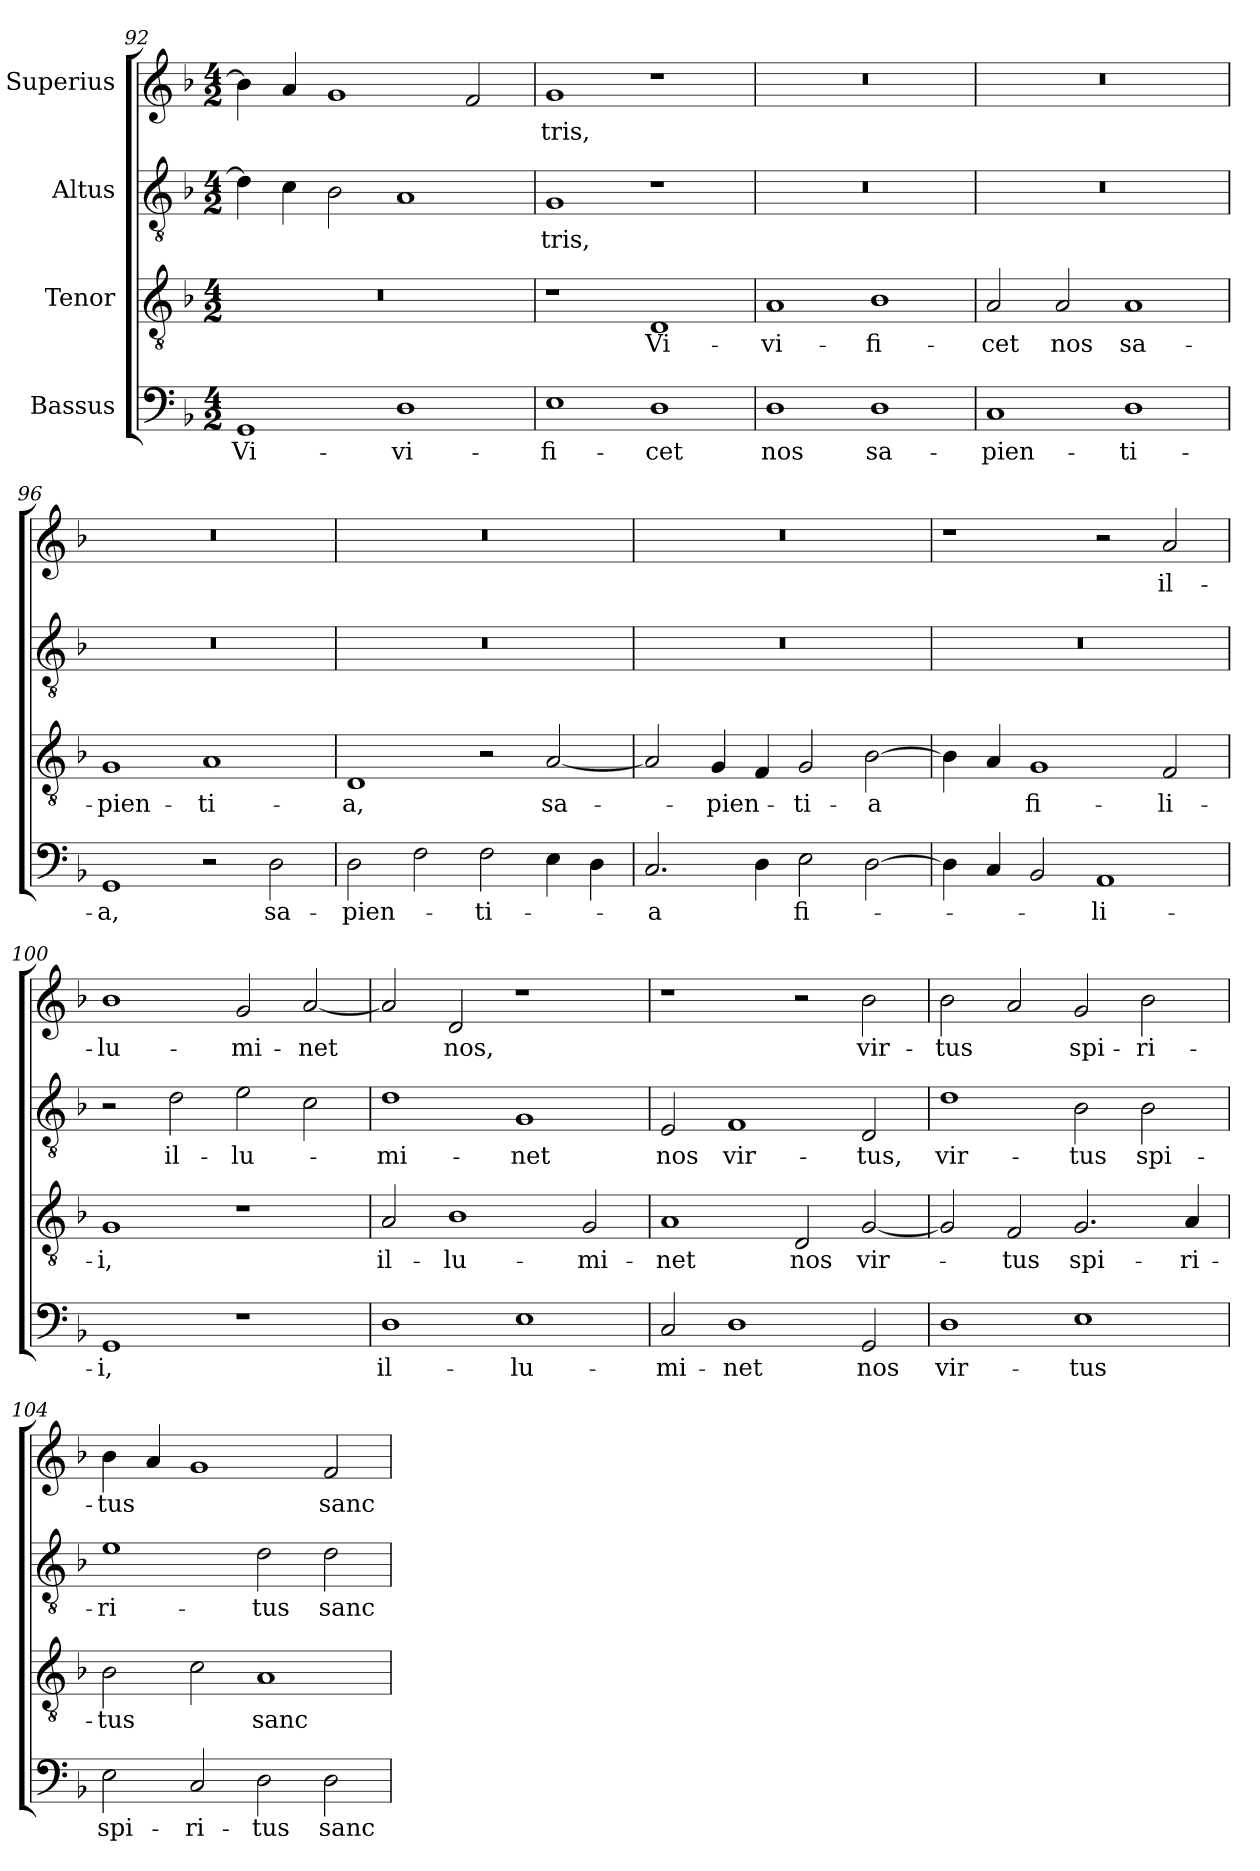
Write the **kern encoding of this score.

**kern	**text	**kern	**text	**kern	**text	**kern	**text
*part4	*part4	*part3	*part3	*part2	*part2	*part1	*part1
*staff4	*staff4	*staff3	*staff3	*staff2	*staff2	*staff1	*staff1
*I"Bassus	*	*I"Tenor	*	*I"Altus	*	*I"Superius	*
*clefF4	*	*clefGv2	*	*clefGv2	*	*clefG2	*
*k[b-]	*	*k[b-]	*	*k[b-]	*	*k[b-]	*
*M4/2	*	*M4/2	*	*M4/2	*	*M4/2	*
=92	=92	=92	=92	=92	=92	=92	=92
!	!LO:LY:b	!	!	!	!	!	!
1GG	Vi-	0r	.	4d\]	.	4b-\]	.
.	.	.	.	4c\	.	4a/	.
.	.	.	.	2B-\	.	1g	.
!	!LO:LY:b	!	!	!	!	!	!
1D	-vi-	.	.	1A	.	.	.
.	.	.	.	.	.	2f/	.
=93	=93	=93	=93	=93	=93	=93	=93
!	!LO:LY:b	!	!	!	!LO:LY:b	!	!LO:LY:b
1E	-fi-	1r	.	1G	-tris,	1g	-tris,
!	!LO:LY:b	!	!LO:LY:b	!	!	!	!
1D	-cet	1D	Vi-	1r	.	1r	.
=94	=94	=94	=94	=94	=94	=94	=94
!	!LO:LY:b	!	!LO:LY:b	!	!	!	!
1D	nos	1A	-vi-	0r	.	0r	.
!	!LO:LY:b	!	!LO:LY:b	!	!	!	!
1D	-sa-	1B-	-fi-	.	.	.	.
=95	=95	=95	=95	=95	=95	=95	=95
!	!LO:LY:b	!	!LO:LY:b	!	!	!	!
1C	-pien-	2A/	-cet	0r	.	0r	.
!	!	!	!LO:LY:b	!	!	!	!
.	.	2A/	nos	.	.	.	.
!	!LO:LY:b	!	!LO:LY:b	!	!	!	!
1D	-ti-	1A	-sa-	.	.	.	.
=96	=96	=96	=96	=96	=96	=96	=96
!	!LO:LY:b	!	!LO:LY:b	!	!	!	!
1GG	-a,	1G	-pien-	0r	.	0r	.
!	!	!	!LO:LY:b	!	!	!	!
2r	.	1A	-ti-	.	.	.	.
!	!LO:LY:b	!	!	!	!	!	!
2D\	sa-	.	.	.	.	.	.
!!LO:LB:g=z
=97	=97	=97	=97	=97	=97	=97	=97
!	!LO:LY:b	!	!LO:LY:b	!	!	!	!
2D\	-pien-	1D	-a,	0r	.	0r	.
2F\	.	.	.	.	.	.	.
!	!LO:LY:b	!	!	!	!	!	!
2F\	-ti-	2r	.	.	.	.	.
!	!	!	!LO:LY:b	!	!	!	!
4E\	.	[2A	sa-	.	.	.	.
4D\	.	.	.	.	.	.	.
=98	=98	=98	=98	=98	=98	=98	=98
!	!LO:LY:b	!	!	!	!	!	!
2.C/	-a	2A/]	.	0r	.	0r	.
!	!	!	!LO:LY:b	!	!	!	!
.	.	4G/	-pien-	.	.	.	.
4D\	.	4F/	.	.	.	.	.
!	!LO:LY:b	!	!LO:LY:b	!	!	!	!
2E\	fi-	2G/	-ti-	.	.	.	.
!	!	!	!LO:LY:b	!	!	!	!
[2D\	.	[2B-\	-a	.	.	.	.
=99	=99	=99	=99	=99	=99	=99	=99
4D\]	.	4B-\]	.	0r	.	1r	.
4C/	.	4A/	.	.	.	.	.
!	!	!	!LO:LY:b	!	!	!	!
2BB-/	.	1G	fi-	.	.	.	.
!	!LO:LY:b	!	!	!	!	!	!
1AA	-li-	.	.	.	.	2r	.
!	!	!	!LO:LY:b	!	!	!	!LO:LY:b
.	.	2F/	-li-	.	.	2a/	il-
=100	=100	=100	=100	=100	=100	=100	=100
!	!LO:LY:b	!	!LO:LY:b	!	!	!	!LO:LY:b
1GG	-i,	1G	-i,	2r	.	1b-	-lu-
!	!	!	!	!	!LO:LY:b	!	!
.	.	.	.	2d\	il-	.	.
!	!	!	!	!	!LO:LY:b	!	!LO:LY:b
1r	.	1r	.	2e\	-lu-	2g/	-mi-
!	!	!	!	!	!	!	!LO:LY:b
.	.	.	.	2c\	.	[2a	-net
=101	=101	=101	=101	=101	=101	=101	=101
!	!LO:LY:b	!	!LO:LY:b	!	!LO:LY:b	!	!
1D	il-	2A/	il-	1d	-mi-	2a/]	.
!	!	!	!LO:LY:b	!	!	!	!LO:LY:b
.	.	1B-	-lu-	.	.	2d/	nos,
!	!LO:LY:b	!	!	!	!LO:LY:b	!	!
1E	-lu-	.	.	1G	-net	1r	.
!	!	!	!LO:LY:b	!	!	!	!
.	.	2G/	-mi-	.	.	.	.
!!LO:PB:g=z
=102	=102	=102	=102	=102	=102	=102	=102
!	!LO:LY:b	!	!LO:LY:b	!	!LO:LY:b	!	!
2C/	-mi-	1A	-net	2E/	nos	1r	.
!	!LO:LY:b	!	!	!	!LO:LY:b	!	!
1D	-net	.	.	1F	vir-	.	.
!	!	!	!LO:LY:b	!	!	!	!
.	.	2D/	nos	.	.	2r	.
!	!LO:LY:b	!	!LO:LY:b	!	!LO:LY:b	!	!LO:LY:b
2GG/	nos	[2G	vir-	2D/	tus,	2b-\	vir-
=103	=103	=103	=103	=103	=103	=103	=103
!	!LO:LY:b	!	!	!	!LO:LY:b	!	!LO:LY:b
1D	vir-	2G/]	.	1d	vir-	2b-\	-tus
!	!	!	!LO:LY:b	!	!	!	!
.	.	2F/	-tus	.	.	2a/	.
!	!LO:LY:b	!	!LO:LY:b	!	!LO:LY:b	!	!LO:LY:b
1E	-tus	2.G/	spi-	2B-\	tus	2g/	spi-
!	!	!	!	!	!LO:LY:b	!	!LO:LY:b
.	.	.	.	2B-\	spi-	2b-\	-ri-
!	!	!	!LO:LY:b	!	!	!	!
.	.	4A/	-ri-	.	.	.	.
=104	=104	=104	=104	=104	=104	=104	=104
!	!LO:LY:b	!	!LO:LY:b	!	!LO:LY:b	!	!LO:LY:b
2E\	spi-	2B-\	-tus	1e	-ri-	4b-\	-tus
.	.	.	.	.	.	4a/	.
!	!LO:LY:b	!	!	!	!	!	!
2C/	-ri-	2c\	.	.	.	1g	.
!	!LO:LY:b	!	!LO:LY:b	!	!LO:LY:b	!	!
2D\	-tus	1A	sanc-	2d\	-tus	.	.
!	!LO:LY:b	!	!	!	!LO:LY:b	!	!LO:LY:b
2D\	sanc-	.	.	2d\	sanc-	2f/	sanc-
=	=	=	=	=	=	=	=
*-	*-	*-	*-	*-	*-	*-	*-
